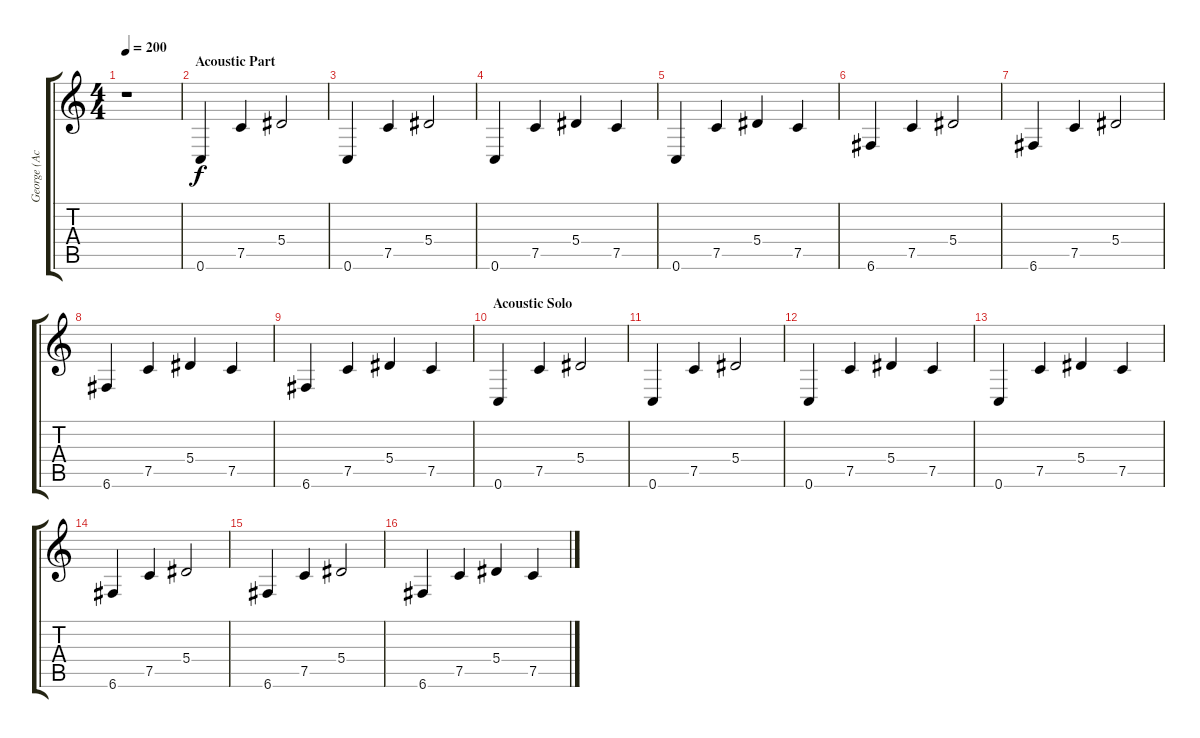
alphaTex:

\track ("George (Acoustic Guitar)" "George (Ac") {instrument electricguitarjazz}
\staff {score tabs}
\tuning (C4 G3 Eb3 Bb2 F2 C2) {hide}
\ts (4 4)
\tempo 200
\clef g2
\ks c
r.1{dy f} |
\section ("" "Acoustic Part")
0.6.4 7.5.4 5.4.2 |
0.6.4 7.5.4 5.4.2 |
0.6.4 7.5.4 5.4.4 7.5.4 |
0.6.4 7.5.4 5.4.4 7.5.4 |
6.6.4 7.5.4 5.4.2 |
6.6.4 7.5.4 5.4.2 |
6.6.4 7.5.4 5.4.4 7.5.4 |
6.6.4 7.5.4 5.4.4 7.5.4 |
\section ("" "Acoustic Solo")
0.6.4 7.5.4 5.4.2 |
0.6.4 7.5.4 5.4.2 |
0.6.4 7.5.4 5.4.4 7.5.4 |
0.6.4 7.5.4 5.4.4 7.5.4 |
6.6.4 7.5.4 5.4.2 |
6.6.4 7.5.4 5.4.2 |
6.6.4 7.5.4 5.4.4 7.5.4
